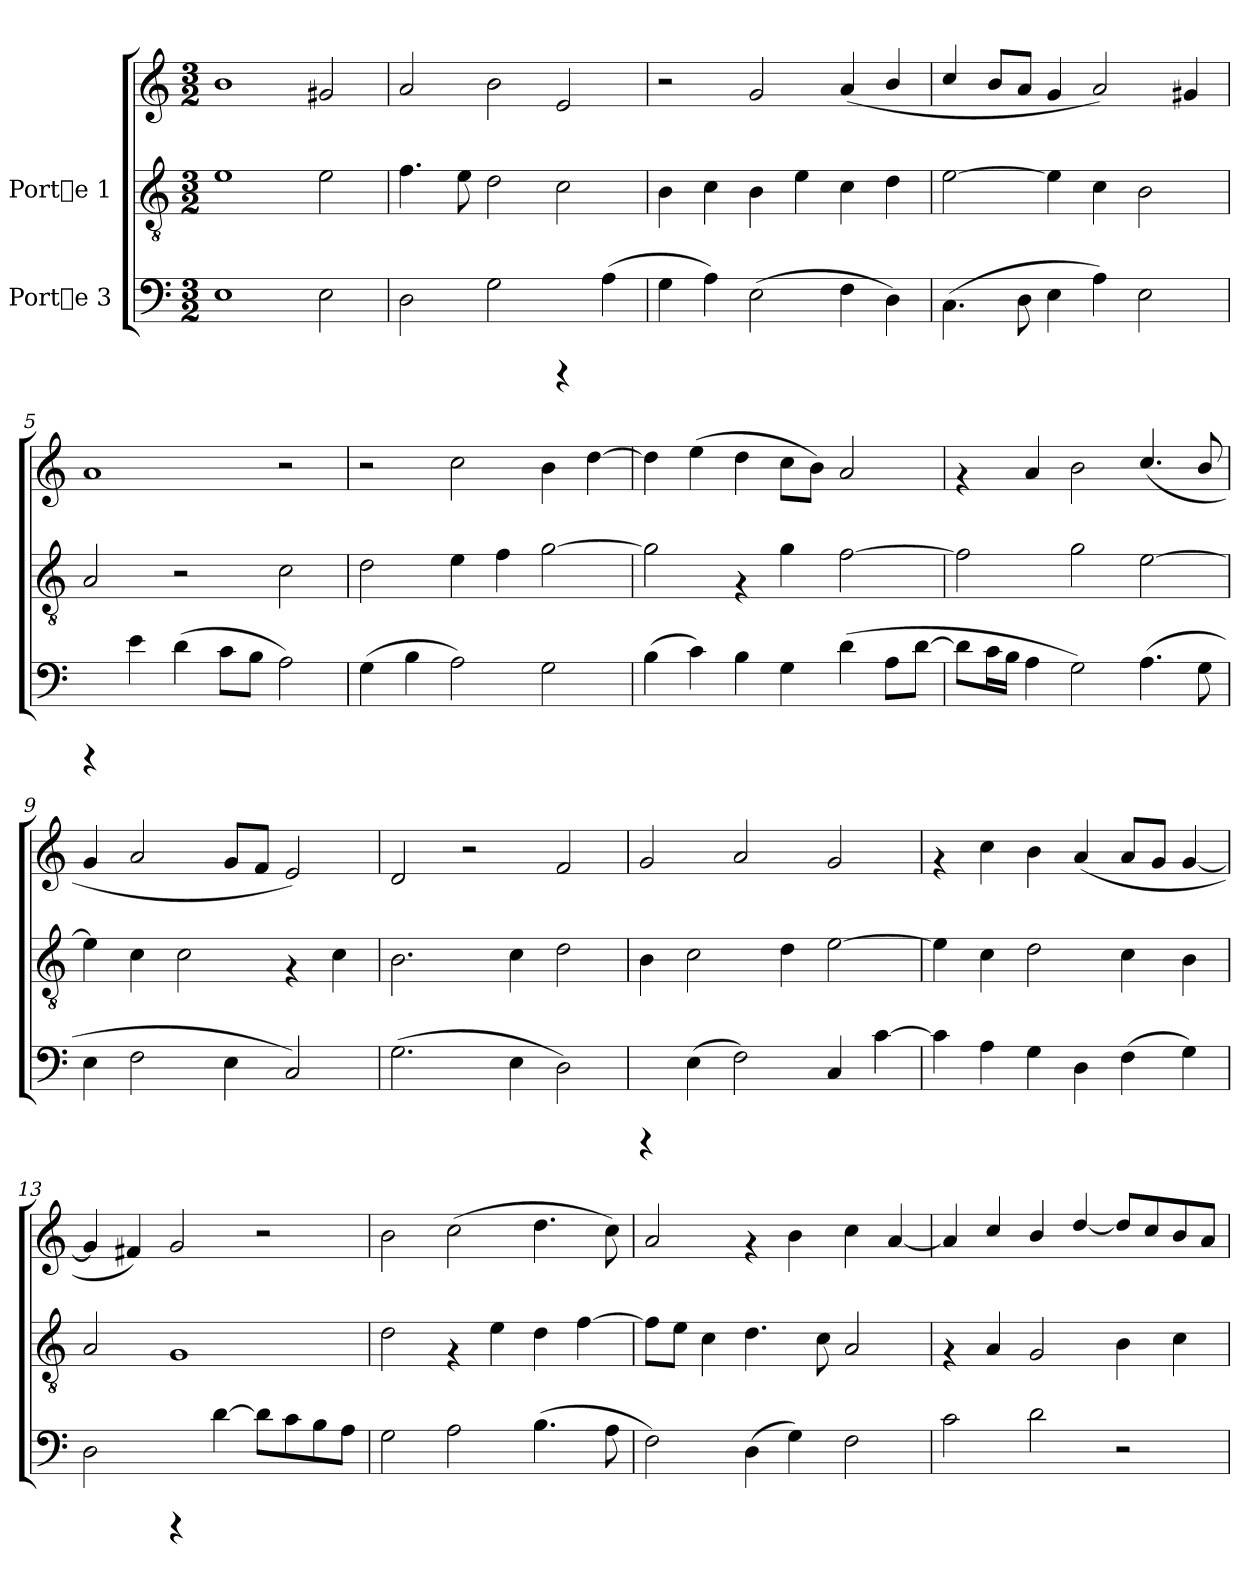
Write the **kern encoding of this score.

**kern	**kern	**kern
*part2	*part1	*part1
*staff3	*staff2	*staff1
*I"Porte 3	*I"Porte 1	*
!!LO:PB:g=z
*stria5	*stria5	*stria5
*clefF4	*clefGv2	*clefG2
*M3/2	*M3/2	*M3/2
=1	=1	=1
1E	1e	1b
2E\	2e\	2g#X/
=2	=2	=2
2D\	4.f\	2a/
.	8e\	.
2G\	2d\	2b\
4rCCC	2c\	2e/
(>4A\	.	.
=3	=3	=3
4G\	4B\	2r
4A\)	4c\	.
(>2E\	4B\	2g/
.	4e\	.
4F\	4c\	(<4a/
4D\)	4d\	4b/
=4	=4	=4
(>4.C\	[>2e\	4cc/
.	.	8b/L
8D\	.	8a/J
4E\	4e\]	4g/
4A\)	4c\	2a/)
2E\	2B\	.
.	.	4g#X/
=5	=5	=5
4rCCC	2A/	1a
4e\	.	.
(>4d\	2r	.
8c\L	.	.
8B\J	.	.
2A\)	2c\	2r
!!LO:LB:g=z
=6	=6	=6
(>4G\	2d\	2r
4B\	.	.
2A\)	4e\	2cc\
.	4f\	.
2G\	[>2g\	4b\
.	.	[>4dd\
=7	=7	=7
(>4B\	2g\]	4dd\]
4c\)	.	(>4ee\
4B\	4rF	4dd\
4G\	4g\	8cc\L
.	.	8b\J)
(>4d\	[>2f\	2a/
8A\L	.	.
[>8d\J	.	.
=8	=8	=8
8d\L]	2f\]	4rf
16c\	.	.
16B\J	.	.
4A\	.	4a/
2G\)	2g\	2b\
(>4.A\	[>2e\	(<4.cc/
8G\	.	8b/
=9	=9	=9
4E\	4e\]	4g/
2F\	4c\	2a/
.	2c\	.
4E\	.	8g/L
.	.	8f/J
2C/)	4rF	2e/)
.	4c\	.
=10	=10	=10
(>2.G\	2.B\	2d/
.	.	2r
4E\	4c\	.
2D\)	2d\	2f/
!!LO:LB:g=z
=11	=11	=11
4rCCC	4B\	2g/
(>4E\	2c\	.
2F\)	.	2a/
.	4d\	.
4C/	[>2e\	2g/
[>4c\	.	.
=12	=12	=12
4c\]	4e\]	4rf
4A\	4c\	4cc\
4G\	2d\	4b\
4D\	.	(<4a/
(>4F\	4c\	8a/L
.	.	8g/J
4G\)	4B\	[<4g/
=13	=13	=13
2D\	2A/	4g/]
.	.	4f#X/)
4rCCC	1G	2g/
[>4d\	.	.
8d\L]	.	2r
8c\	.	.
8B\	.	.
8A\J	.	.
=14	=14	=14
2G\	2d\	2b\
2A\	4rF	(>2cc\
.	4e\	.
(>4.B\	4d\	4.dd\
.	[>4f\	.
8A\	.	8cc\)
!!LO:LB:g=z
=15	=15	=15
2F\)	8f\L]	2a/
.	8e\J	.
.	4c\	.
(>4D\	4.d\	4rf
4G\)	.	4b\
.	8c\	.
2F\	2A/	4cc\
.	.	[<4a/
=16	=16	=16
2c\	4rF	4a/]
.	4A/	4cc/
2d\	2G/	4b/
.	.	[<4dd/
2r	4B\	8dd/L]
.	.	8cc/
.	4c\	8b/
.	.	8a/J
=	=	=
*-	*-	*-
